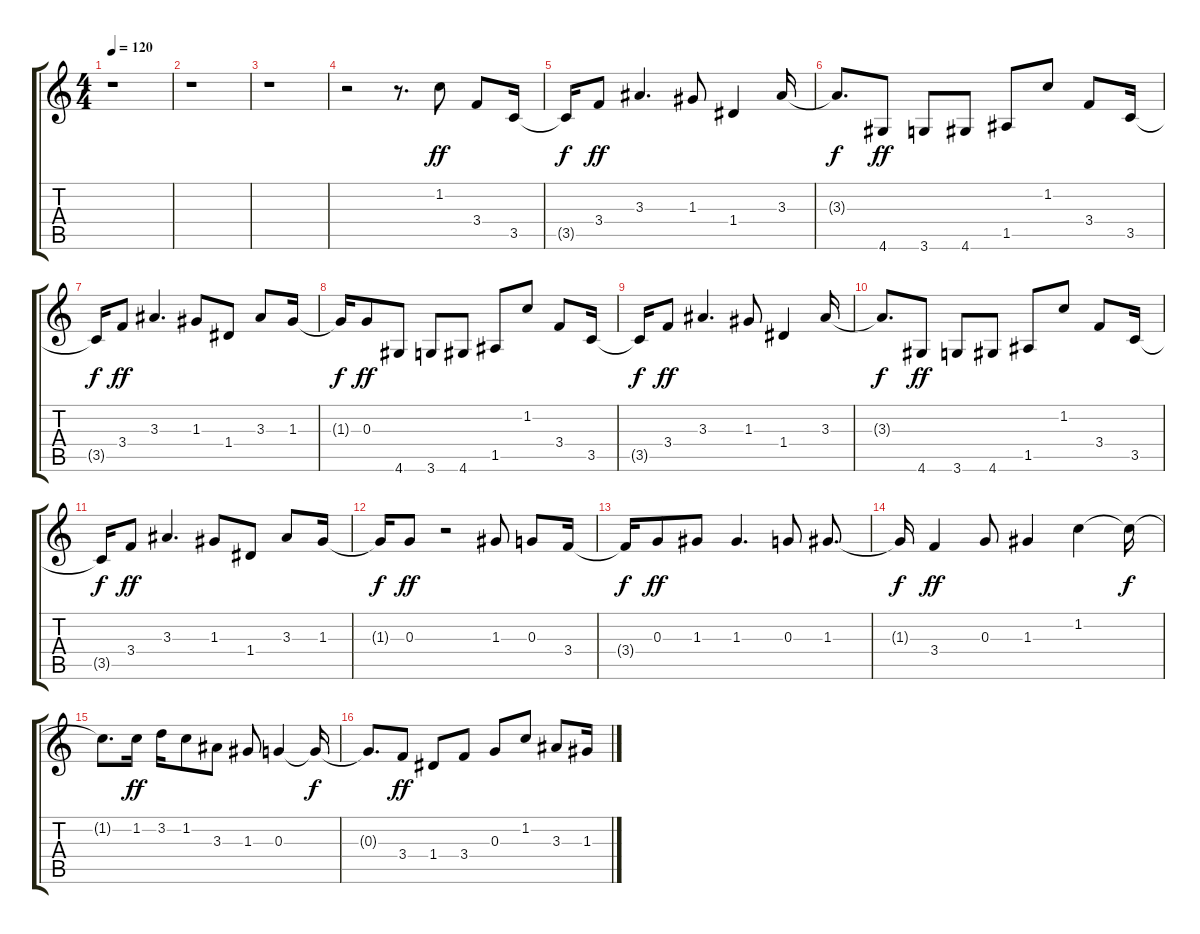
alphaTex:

\track "" {instrument distortionguitar}
\staff {score tabs}
\tuning (E4 B3 G3 D3 A2 E2) {hide}
\ts (4 4)
\tempo 120
\clef g2
\ks c
r.1{dy f} |
r.1 |
r.1 |
r.2 r.8{d} 1.2.8{dy ff} 3.4.8 3.5.16 |
3.5{t}.16{dy f} 3.4.8{dy ff} 3.3.4{d} 1.3.8 1.4.4 3.3.16 |
3.3{t}.8{d dy f} 4.6.8{dy ff} 3.6.8 4.6.8 1.5.8 1.2.8 3.4.8 3.5.16 |
3.5{t}.16{dy f} 3.4.8{dy ff} 3.3.4{d} 1.3.8 1.4.8 3.3.8 1.3.16 |
1.3{t}.16{dy f} 0.3.8{dy ff} 4.6.8 3.6.8 4.6.8 1.5.8 1.2.8 3.4.8 3.5.16 |
3.5{t}.16{dy f} 3.4.8{dy ff} 3.3.4{d} 1.3.8 1.4.4 3.3.16 |
3.3{t}.8{d dy f} 4.6.8{dy ff} 3.6.8 4.6.8 1.5.8 1.2.8 3.4.8 3.5.16 |
3.5{t}.16{dy f} 3.4.8{dy ff} 3.3.4{d} 1.3.8 1.4.8 3.3.8 1.3.16 |
1.3{t}.16{dy f} 0.3.8{dy ff} r.2 1.3.8 0.3.8 3.4.16 |
3.4{t}.16{dy f} 0.3.8{dy ff} 1.3.8 1.3.4{d} 0.3.8 1.3.8{d} |
1.3{t}.16{dy f} 3.4.4{dy ff} 0.3.8 1.3.4 1.2.4 1.2{t}.16{dy f} |
1.2{t}.8{d} 1.2.16{dy ff} 3.2.16 1.2.8 3.3.8 1.3.8 0.3.4 0.3{t}.16{dy f} |
0.3{t}.8{d} 3.4.8{dy ff} 1.4.8 3.4.8 0.3.8 1.2.8 3.3.8 1.3.16
